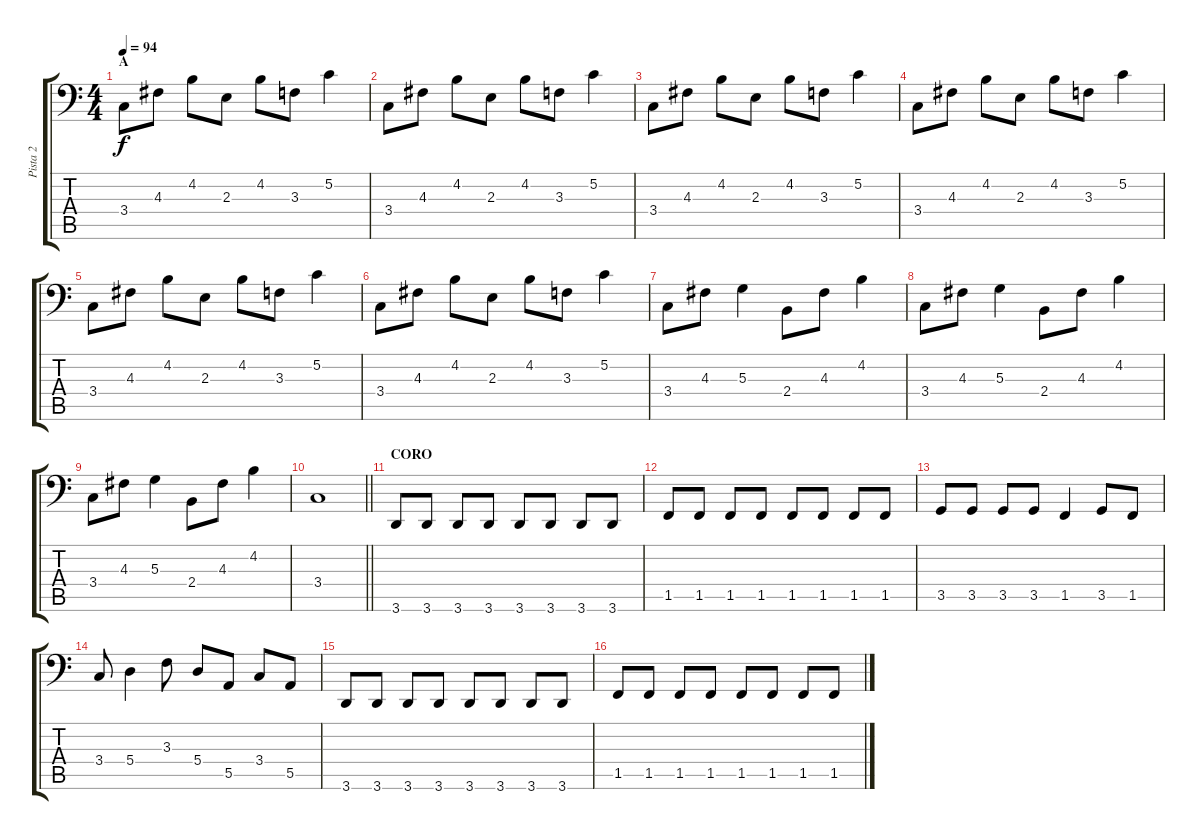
\track ("Pista 2" "Pista 2") {instrument electricbassfinger}
\staff {score tabs}
\tuning (C3 G2 D2 A1 E1 B0) {hide}
\ts (4 4)
\section ("" "A")
\tempo 94
\clef f4
\ks c
3.4.8{dy f} 4.3.8 4.2.8 2.3.8 4.2.8 3.3.8 5.2.4 |
3.4.8 4.3.8 4.2.8 2.3.8 4.2.8 3.3.8 5.2.4 |
3.4.8 4.3.8 4.2.8 2.3.8 4.2.8 3.3.8 5.2.4 |
3.4.8 4.3.8 4.2.8 2.3.8 4.2.8 3.3.8 5.2.4 |
3.4.8 4.3.8 4.2.8 2.3.8 4.2.8 3.3.8 5.2.4 |
3.4.8 4.3.8 4.2.8 2.3.8 4.2.8 3.3.8 5.2.4 |
3.4.8 4.3.8 5.3.4 2.4.8 4.3.8 4.2.4 |
3.4.8 4.3.8 5.3.4 2.4.8 4.3.8 4.2.4 |
3.4.8 4.3.8 5.3.4 2.4.8 4.3.8 4.2.4 |
\barLineRight lightlight
3.4.1 |
\section ("" "CORO")
3.6.8 3.6.8 3.6.8 3.6.8 3.6.8 3.6.8 3.6.8 3.6.8 |
1.5.8 1.5.8 1.5.8 1.5.8 1.5.8 1.5.8 1.5.8 1.5.8 |
3.5.8 3.5.8 3.5.8 3.5.8 1.5.4 3.5.8 1.5.8 |
3.4.8 5.4.4 3.3.8 5.4.8 5.5.8 3.4.8 5.5.8 |
3.6.8 3.6.8 3.6.8 3.6.8 3.6.8 3.6.8 3.6.8 3.6.8 |
1.5.8 1.5.8 1.5.8 1.5.8 1.5.8 1.5.8 1.5.8 1.5.8
